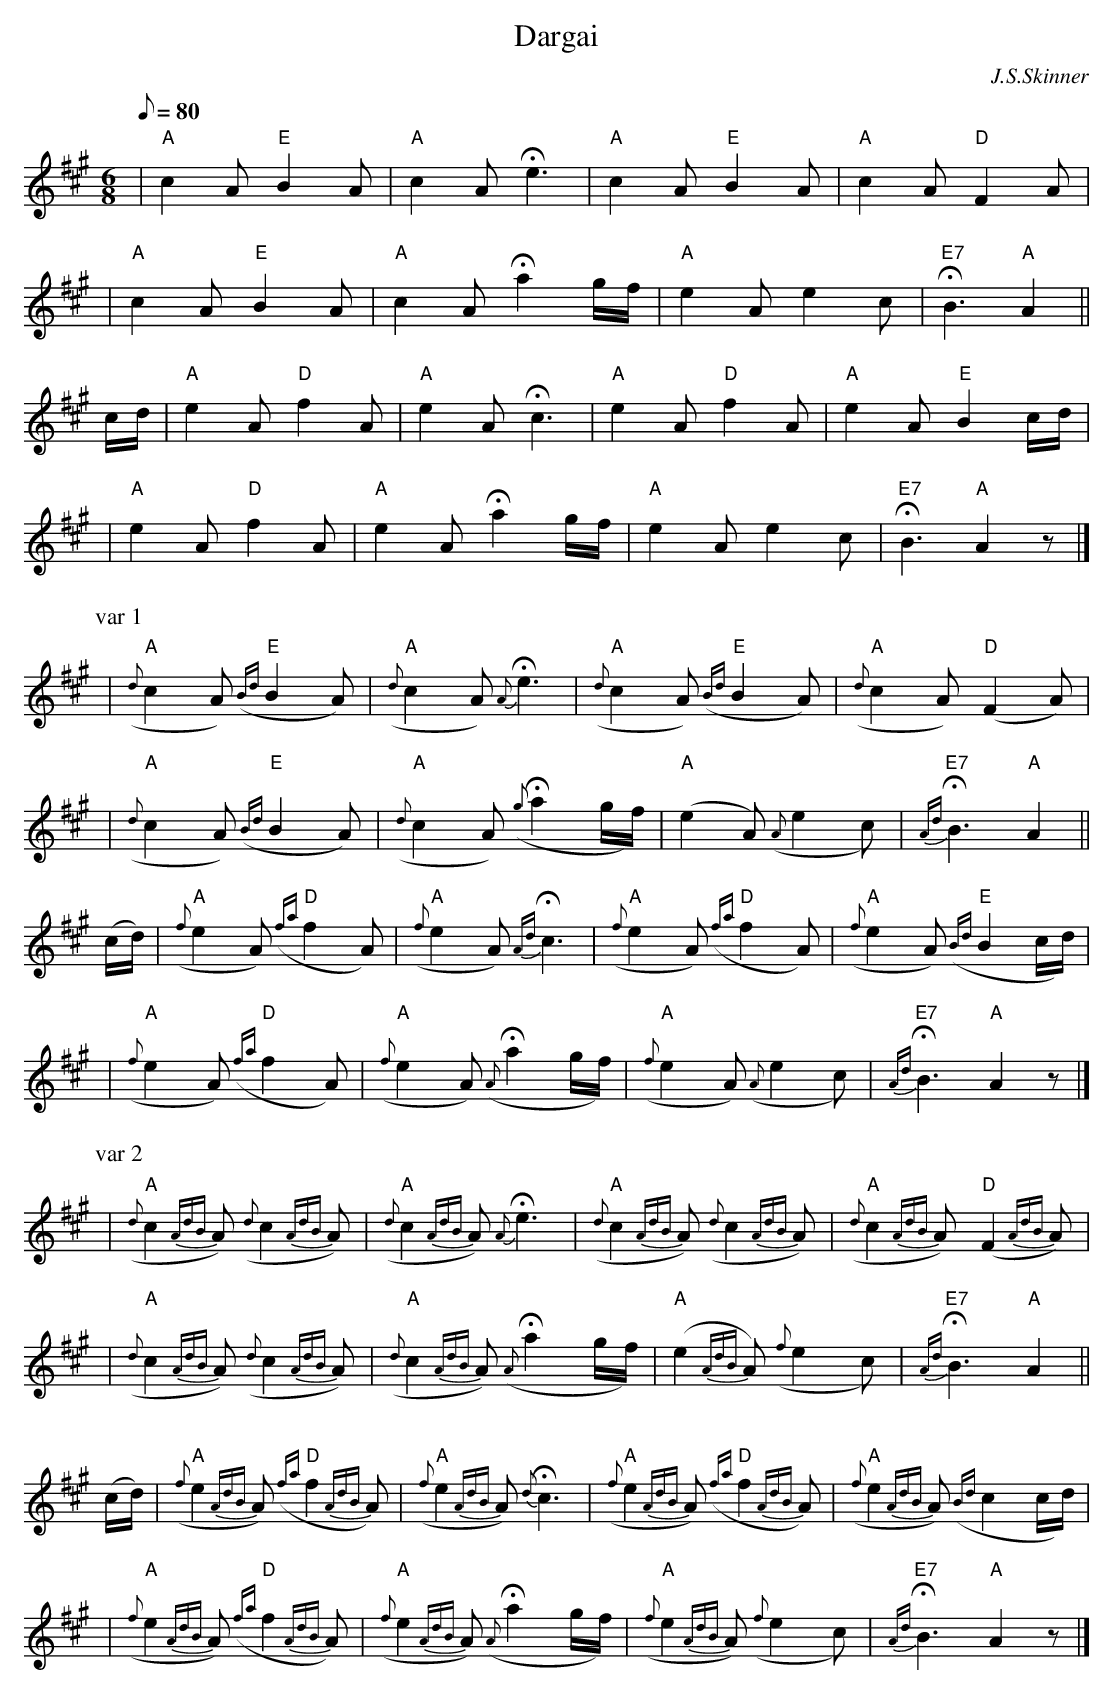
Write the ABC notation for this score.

X:1
T: Dargai
C: J.S.Skinner
M: 6/8
L: 1/8
Q: 1/8=80
K: A
| "A"c2A "E"B2A | "A"c2A He3 \
| "A"c2A "E"B2A | "A"c2A "D"F2A |
| "A"c2A "E"B2A | "A"c2A Ha2g/f/ \
| "A"e2A e2c | "E7"HB3 "A"A2 ||
c/d/ \
| "A"e2A "D"f2A | "A"e2A Hc3 \
| "A"e2A "D"f2A | "A"e2A "E"B2c/d/ |
| "A"e2A "D"f2A | "A"e2A Ha2g/f/ \
| "A"e2A e2c | "E7"HB3 "A"A2 z |]
P: var 1
| "A"({d}c2A) "E"({Bd}B2A) | "A"({d}c2A) {A}He3 \
| "A"({d}c2A) "E"({Bd}B2A) | "A"({d}c2A) "D"(F2A) |
| "A"({d}c2A) "E"({Bd}B2A) | "A"({d}c2A) H({g}a2g/f/) \
| "A"(e2A) ({A}e2c) | "E7"{Ad}HB3 "A"A2 ||
(c/d/) \
| "A"({f}e2A) "D"({fa}f2A) | "A"({f}e2A) i{Ad}Hc3 \
| "A"({f}e2A) "D"({fa}f2A) | "A"({f}e2A) "E"({Bd}B2c/d/) |
| "A"({f}e2A) "D"({fa}f2A) | "A"({f}e2A) ({A}Ha2g/f/) \
| "A"({f}e2A) ({A}e2c) | "E7"{Ad}HB3 "A"A2 z |]
P: var 2
| "A"({d}c2{AdB}A) ({d}c2{AdB}A) | "A"({d}c2{AdB}A) {A}He3 \
| "A"({d}c2{AdB}A) ({d}c2{AdB}A) | "A"({d}c2{AdB}A) "D"(F2{AdB}A) |
| "A"({d}c2{AdB}A) ({d}c2{AdB}A) | "A"({d}c2{AdB}A) ({A}Ha2g/f/) \
| "A"(e2{AdB}A) ({f}e2c) | "E7"{Ad}HB3 "A"A2 ||
(c/d/) \
| "A"({f}e2{AdB}A) "D"({fa}f2{AdB}A) | "A"({f}e2{AdB}A) {d}Hc3 \
| "A"({f}e2{AdB}A) "D"({fa}f2{AdB}A) | "A"({f}e2{AdB}A) ({Bd}c2c/d/) |
| "A"({f}e2{AdB}A) "D"({fa}f2{AdB}A) | "A"({f}e2{AdB}A) ({A}Ha2g/f/) \
| "A"({f}e2{AdB}A) ({f}e2c) | "E7"{Ad}HB3 "A"A2 z |]
